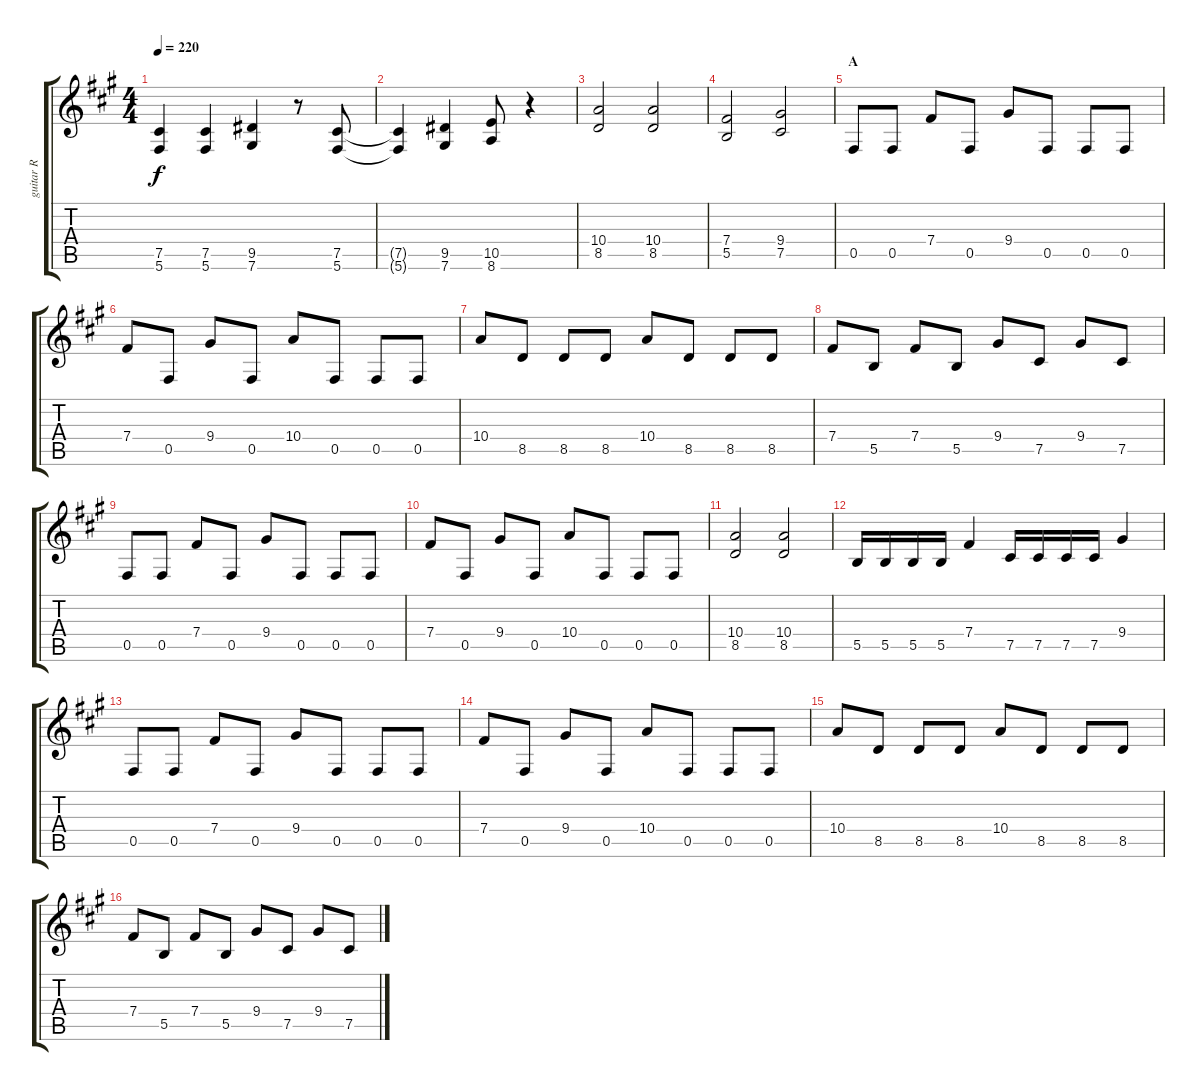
\track ("guitar R" "guitar R") {instrument distortionguitar}
\staff {score tabs}
\tuning (Db4 Ab3 E3 B2 Gb2 Db2) {hide}
\ts (4 4)
\tempo 220
\clef g2
\ks a
(7.5 5.6).4{dy f instrument distortionguitar} (7.5 5.6).4 (9.5 7.6).4 r.8 (7.5 5.6).8 |
(7.5{t} 5.6{t}).4 (9.5 7.6).4 (10.5 8.6).8 r.4 |
(10.4 8.5).2 (10.4 8.5).2 |
(7.4 5.5).2 (9.4 7.5).2 |
\section ("" "A")
0.5.8 0.5.8 7.4.8 0.5.8 9.4.8 0.5.8 0.5.8 0.5.8 |
7.4.8 0.5.8 9.4.8 0.5.8 10.4.8 0.5.8 0.5.8 0.5.8 |
10.4.8 8.5.8 8.5.8 8.5.8 10.4.8 8.5.8 8.5.8 8.5.8 |
7.4.8 5.5.8 7.4.8 5.5.8 9.4.8 7.5.8 9.4.8 7.5.8 |
0.5.8 0.5.8 7.4.8 0.5.8 9.4.8 0.5.8 0.5.8 0.5.8 |
7.4.8 0.5.8 9.4.8 0.5.8 10.4.8 0.5.8 0.5.8 0.5.8 |
(10.4 8.5).2 (10.4 8.5).2 |
5.5.16 5.5.16 5.5.16 5.5.16 7.4.4 7.5.16 7.5.16 7.5.16 7.5.16 9.4.4 |
0.5.8 0.5.8 7.4.8 0.5.8 9.4.8 0.5.8 0.5.8 0.5.8 |
7.4.8 0.5.8 9.4.8 0.5.8 10.4.8 0.5.8 0.5.8 0.5.8 |
10.4.8 8.5.8 8.5.8 8.5.8 10.4.8 8.5.8 8.5.8 8.5.8 |
7.4.8 5.5.8 7.4.8 5.5.8 9.4.8 7.5.8 9.4.8 7.5.8
